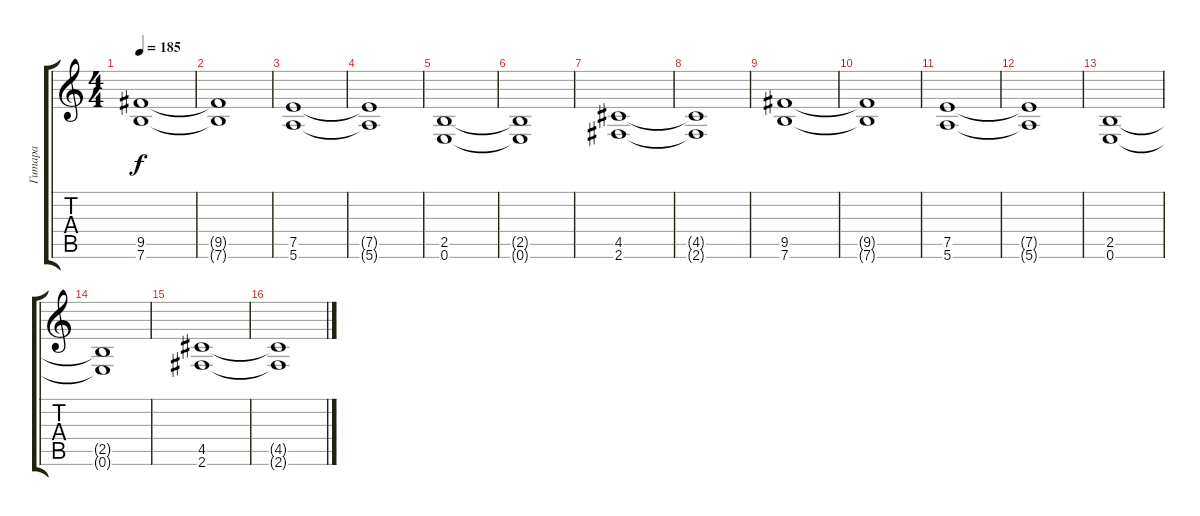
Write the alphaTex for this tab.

\track ("Гитара" "Гитара") {instrument distortionguitar}
\staff {score tabs}
\tuning (E4 B3 G3 D3 A2 E2) {hide}
\ts (4 4)
\tempo 185
\clef g2
\ks c
(9.5 7.6).1{dy f} |
(9.5{t} 7.6{t}).1 |
(7.5 5.6).1 |
(7.5{t} 5.6{t}).1 |
(2.5 0.6).1 |
(2.5{t} 0.6{t}).1 |
(4.5 2.6).1 |
(4.5{t} 2.6{t}).1 |
(9.5 7.6).1 |
(9.5{t} 7.6{t}).1 |
(7.5 5.6).1 |
(7.5{t} 5.6{t}).1 |
(2.5 0.6).1 |
(2.5{t} 0.6{t}).1 |
(4.5 2.6).1 |
(4.5{t} 2.6{t}).1
